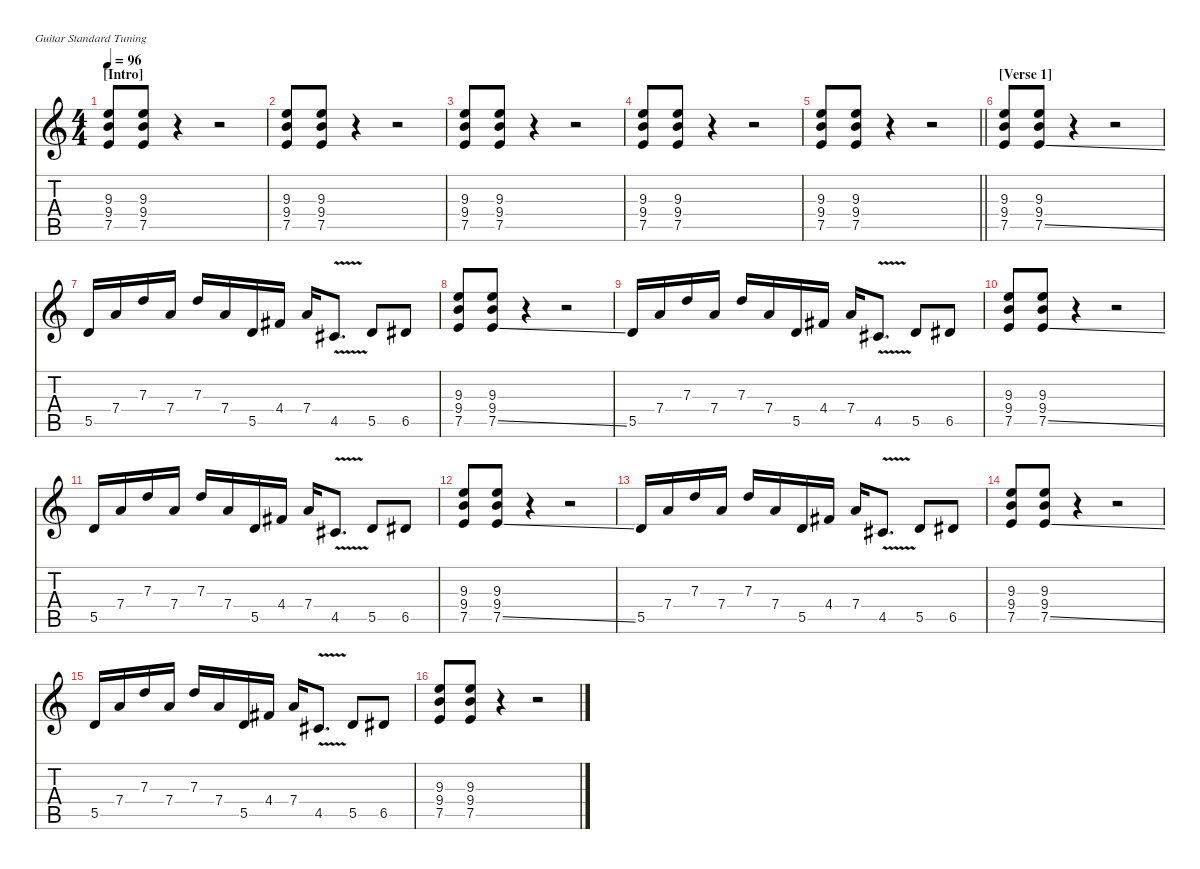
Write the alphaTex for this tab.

\defaultSystemsLayout 4
\hideDynamics
\bracketExtendMode nobrackets
\singleTrackTrackNamePolicy hidden
\multiTrackTrackNamePolicy hidden
\firstSystemTrackNameMode fullname
\firstSystemTrackNameOrientation horizontal
\otherSystemsTrackNameOrientation horizontal
\track ("guitar 1" "od.guit.") {instrument overdrivenguitar}
\staff {score tabs}
\tuning (E4 B3 G3 D3 A2 E2)
\ts (4 4)
\beaming (8 2 2 2 2)
\section ("" "[Intro]")
\tempo 96
\clef g2
\ks c
(9.3 9.4 7.5).8{dy f instrument overdrivenguitar beam Up} (9.3 9.4 7.5).8{beam Up} r.4{beam Up} r.2{beam Up} |
(9.3 9.4 7.5).8{beam Up} (9.3 9.4 7.5).8{beam Up} r.4{beam Up} r.2{beam Up} |
(9.3 9.4 7.5).8{beam Up} (9.3 9.4 7.5).8{beam Up} r.4{beam Up} r.2{beam Up} |
(9.3 9.4 7.5).8{beam Up} (9.3 9.4 7.5).8{beam Up} r.4{beam Up} r.2{beam Up} |
\barLineRight lightlight
(9.3 9.4 7.5).8{beam Up} (9.3 9.4 7.5).8{beam Up} r.4{beam Up} r.2{beam Up} |
\section ("" "[Verse 1]")
(9.3 9.4 7.5).8{beam Up} (9.3 9.4 7.5{ss}).8{beam Up} r.4{beam Up} r.2{beam Up} |
5.5.16{beam Up} 7.4.16{beam Up} 7.3.16{beam Up} 7.4.16{beam Up} 7.3.16{beam Up} 7.4.16{beam Up} 5.5.16{beam Up} 4.4{acc #}.16{beam Up} 7.4.16{beam Up} 4.5{v acc #}.8{d beam Up} 5.5.8{beam Up} 6.5{acc #}.8{beam Up} |
(9.3 9.4 7.5).8{beam Up} (9.3 9.4 7.5{ss}).8{beam Up} r.4{beam Up} r.2{beam Up} |
5.5.16{beam Up} 7.4.16{beam Up} 7.3.16{beam Up} 7.4.16{beam Up} 7.3.16{beam Up} 7.4.16{beam Up} 5.5.16{beam Up} 4.4{acc #}.16{beam Up} 7.4.16{beam Up} 4.5{v acc #}.8{d beam Up} 5.5.8{beam Up} 6.5{acc #}.8{beam Up} |
(9.3 9.4 7.5).8{beam Up} (9.3 9.4 7.5{ss}).8{beam Up} r.4{beam Up} r.2{beam Up} |
5.5.16{beam Up} 7.4.16{beam Up} 7.3.16{beam Up} 7.4.16{beam Up} 7.3.16{beam Up} 7.4.16{beam Up} 5.5.16{beam Up} 4.4{acc #}.16{beam Up} 7.4.16{beam Up} 4.5{v acc #}.8{d beam Up} 5.5.8{beam Up} 6.5{acc #}.8{beam Up} |
(9.3 9.4 7.5).8{beam Up} (9.3 9.4 7.5{ss}).8{beam Up} r.4{beam Up} r.2{beam Up} |
5.5.16{beam Up} 7.4.16{beam Up} 7.3.16{beam Up} 7.4.16{beam Up} 7.3.16{beam Up} 7.4.16{beam Up} 5.5.16{beam Up} 4.4{acc #}.16{beam Up} 7.4.16{beam Up} 4.5{v acc #}.8{d beam Up} 5.5.8{beam Up} 6.5{acc #}.8{beam Up} |
(9.3 9.4 7.5).8{beam Up} (9.3 9.4 7.5{ss}).8{beam Up} r.4{beam Up} r.2{beam Up} |
5.5.16{beam Up} 7.4.16{beam Up} 7.3.16{beam Up} 7.4.16{beam Up} 7.3.16{beam Up} 7.4.16{beam Up} 5.5.16{beam Up} 4.4{acc #}.16{beam Up} 7.4.16{beam Up} 4.5{v acc #}.8{d beam Up} 5.5.8{beam Up} 6.5{acc #}.8{beam Up} |
(9.3 9.4 7.5).8{beam Up} (9.3 9.4 7.5{ss}).8{beam Up} r.4{beam Up} r.2{beam Up}
